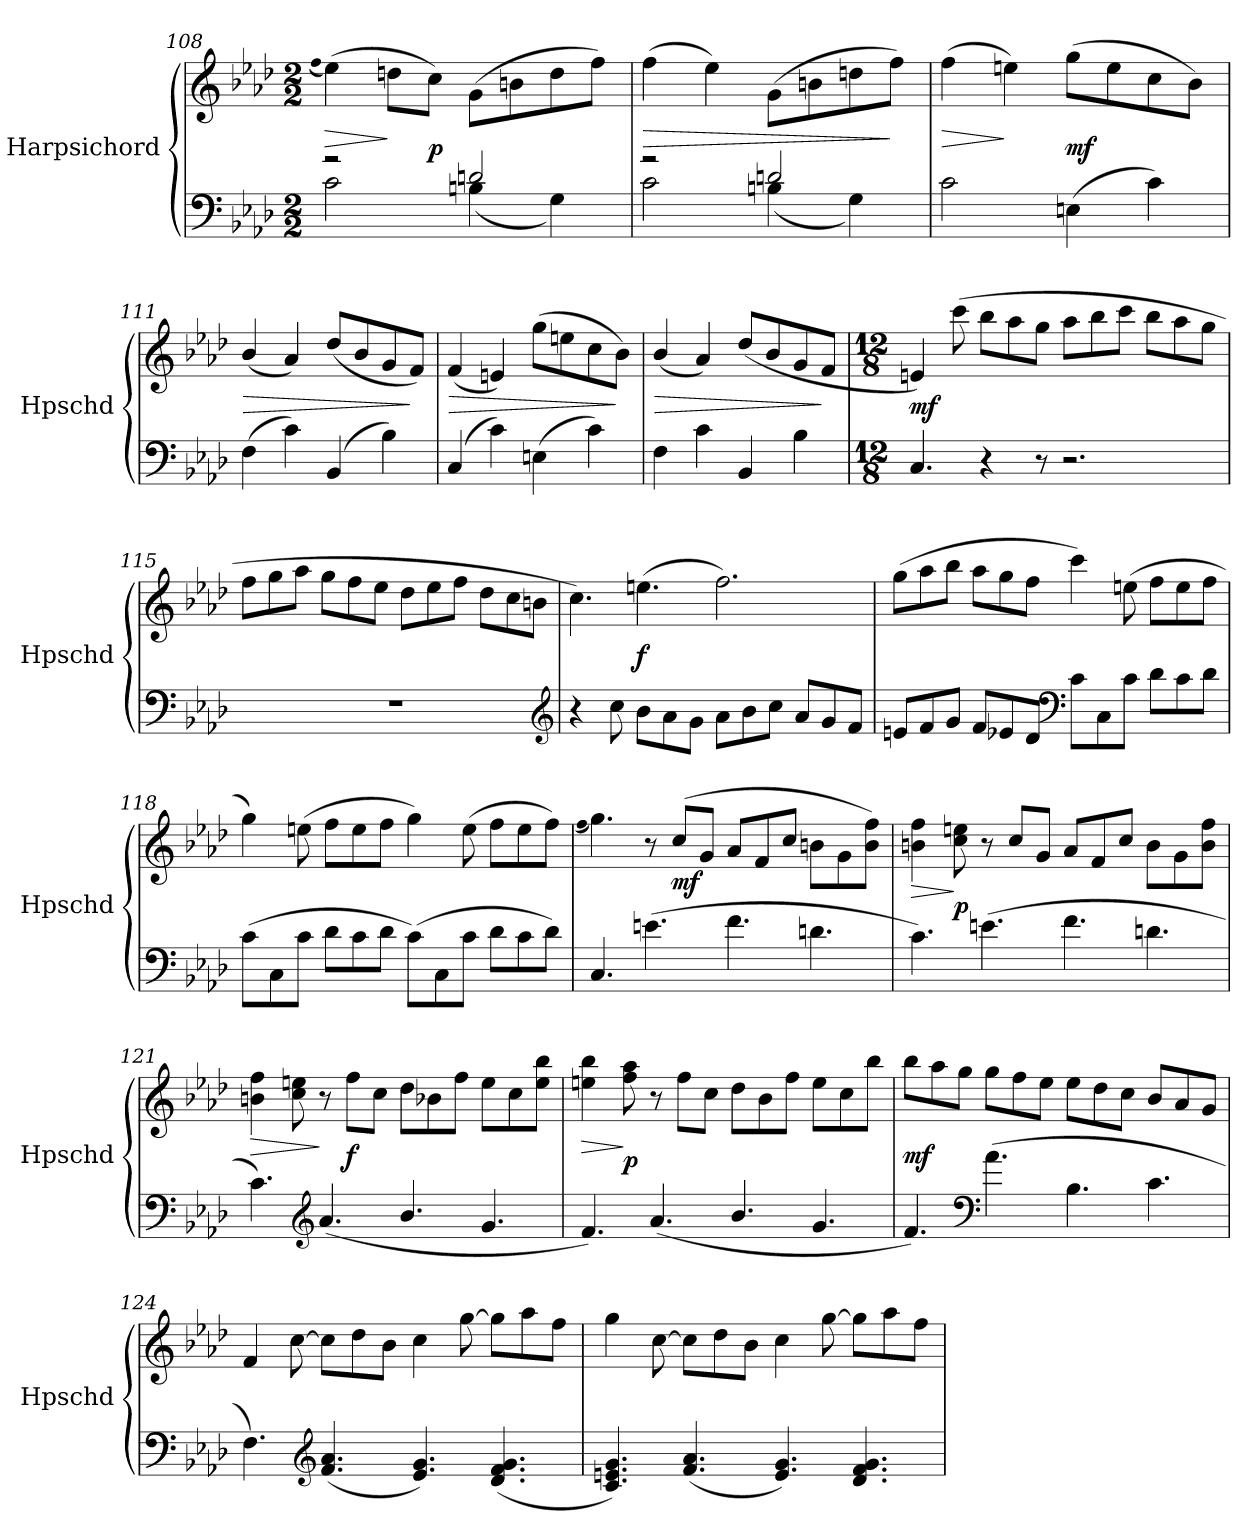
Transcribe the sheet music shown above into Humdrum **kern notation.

**kern	**kern	**dynam
*part1	*part1	*part1
*staff2	*staff1	*staff1/2
*I"Harpsichord	*	*
*I'Hpschd	*	*
*clefF4	*clefG2	*
*k[b-e-a-d-]	*k[b-e-a-d-]	*
*M2/2	*M2/2	*
=108	=108	=108
.	(qff	.
*^	*	*
!	!	!	!LO:HP:b
2r	2c\	(4ee-\)	>
.	.	8ddn\L	]
.	.	8cc\J)	p
2dn/	(4Bn\	(8g\L	.
.	.	8bn\	.
.	4G\)	8dd\	.
.	.	8ff\J)	.
=109	=109	=109	=109
!	!	!	!LO:HP:b
2r	2c\	(4ff\	>
.	.	4ee-\)	.
2dn/	(4Bn\	(8g\L	.
.	.	8bn\	.
.	4G\)	8ddn\	.
.	.	8ff\J)	]
*v	*v	*	*
=110	=110	=110
!	!	!LO:HP:b
2c\	(4ff\	>
.	4een\)	]
(4En\	(8gg\L	mf
.	8ee\	.
4c\)	8cc\	.
.	8b-\J)	.
=111	=111	=111
!	!	!LO:HP:b
(4F\	(4b-/	>
4c\)	4a-/)	.
(4BB-/	(8dd-/L	.
.	8b-/	.
4B-\)	8g/	.
.	8f/J)	]
=112	=112	=112
!	!	!LO:HP:b
(4C/	(4f/	>
4c\)	4en/)	.
(4En\	(8gg\L	.
.	8een\	.
4c\)	8cc\	.
.	8b-\J)	]
=113	=113	=113
!	!	!LO:HP:b
4F\	(4b-/	>
4c\	4a-/)	.
4BB-/	(8dd-/L	.
.	8b-/	.
4B-\	8g/	.
.	8f/J	]
=114	=114	=114
*M12/8	*M12/8	*
*	*MM190	*
4.C/	4en/)	mf
.	(8ccc\	.
4r	8bb-\L	.
.	8aa-\	.
8r	8gg\J	.
2.r	8aa-\L	.
.	8bb-\	.
.	8ccc\J	.
.	8bb-\L	.
.	8aa-\	.
.	8gg\J	.
=115	=115	=115
1.r	8ff\L	.
.	8gg\	.
.	8aa-\J	.
.	8gg\L	.
.	8ff\	.
.	8ee-\J	.
.	8dd-\L	.
.	8ee-\	.
.	8ff\J	.
.	8dd-\L	.
.	8cc\	.
.	8bn\J	.
*clefG2	*	*
=116	=116	=116
4r	4.cc\)	.
8cc\	.	.
8b-\L	(4.een\	f
8a-\	.	.
8g\J	.	.
8a-\L	2.ff\)	.
8b-\	.	.
8cc\J	.	.
8a-/L	.	.
8g/	.	.
8f/J	.	.
=117	=117	=117
8en/L	(8gg\L	.
8f/	8aa-\	.
8g/J	8bb-\J	.
8f/L	8aa-\L	.
8e-X/	8gg\	.
8d-/J	8ff\J	.
*clefF4	*	*
8c\L	4ccc\)	.
8C\	.	.
8c\J	(8een\	.
8d-\L	8ff\L	.
8c\	8ee\	.
8d-\J	8ff\J	.
=118	=118	=118
(8c\L	4gg\)	.
8C\	.	.
8c\J	(8een\	.
8d-\L	8ff\L	.
8c\	8ee\	.
8d-\J	8ff\J	.
(8c\L)	4gg\)	.
8C\	.	.
8c\J	(8ee\	.
8d-\L	8ff\L	.
8c\	8ee\	.
8d-\J)	8ff\J)	.
=119	=119	=119
.	(qff	.
4.C/	4.gg\)	.
(4.en\	8r	.
.	(8cc/L	mf
.	8g/J	.
4.f\	8a-/L	.
.	8f/	.
.	8cc/J	.
4.dn\	8bn\L	.
.	8g\	.
.	8b\ 8ff\J)	.
=120	=120	=120
!	!	!LO:HP:b
4.c\)	4bn\ 4ff\	>
.	8cc\ 8een\	] p
(4.en\	8r	.
.	8cc/L	.
.	8g/J	.
4.f\	8a-/L	.
.	8f/	.
.	8cc/J	.
4.dn\	8b\L	.
.	8g\	.
.	8b\ 8ff\J	.
=121	=121	=121
!	!	!LO:HP:b
4.c\)	4bn\ 4ff\	>
.	8cc\ 8een\	.
*clefG2	*	*
(4.a-/	8r	]
.	8ff\L	f
.	8cc\J	.
4.b-/	8dd-\L	.
.	8b-X\	.
.	8ff\J	.
4.g/	8ee\L	.
.	8cc\	.
.	8ee\ 8bb-\J	.
=122	=122	=122
!	!	!LO:HP:b
4.f/)	4een\ 4bb-\	>
.	8ff\ 8aa-\	] p
(4.a-/	8r	.
.	8ff\L	.
.	8cc\J	.
4.b-/	8dd-\L	.
.	8b-\	.
.	8ff\J	.
4.g/	8ee\L	.
.	8cc\	.
.	8bb-\J	.
=123	=123	=123
4.f/)	8bb-\L	mf
.	8aa-\	.
.	8gg\J	.
*clefF4	*	*
(4.a-\	8gg\L	.
.	8ff\	.
.	8ee-\J	.
4.B-\	8ee-\L	.
.	8dd-\	.
.	8cc\J	.
4.c\	8b-/L	.
.	8a-/	.
.	8g/J	.
=124	=124	=124
4.F\)	4f/	.
.	[8cc\	.
*clefG2	*	*
(4.f/ 4.a-/	8cc\L]	.
.	8dd-\	.
.	8b-\J	.
4.e-/ 4.g/)	4cc\	.
.	[8gg\	.
(4.d-/ 4.f/ 4.g/	8gg\L]	.
.	8aa-\	.
.	8ff\J	.
=125	=125	=125
4.c/ 4.en/ 4.g/)	4gg\	.
.	[8cc\	.
(4.f/ 4.a-/	8cc\L]	.
.	8dd-\	.
.	8b-\J	.
4.e/ 4.g/)	4cc\	.
.	[8gg\	.
4.d-/ 4.f/ 4.g/	8gg\L]	.
.	8aa-\	.
.	8ff\J	.
=	=	=
*-	*-	*-
